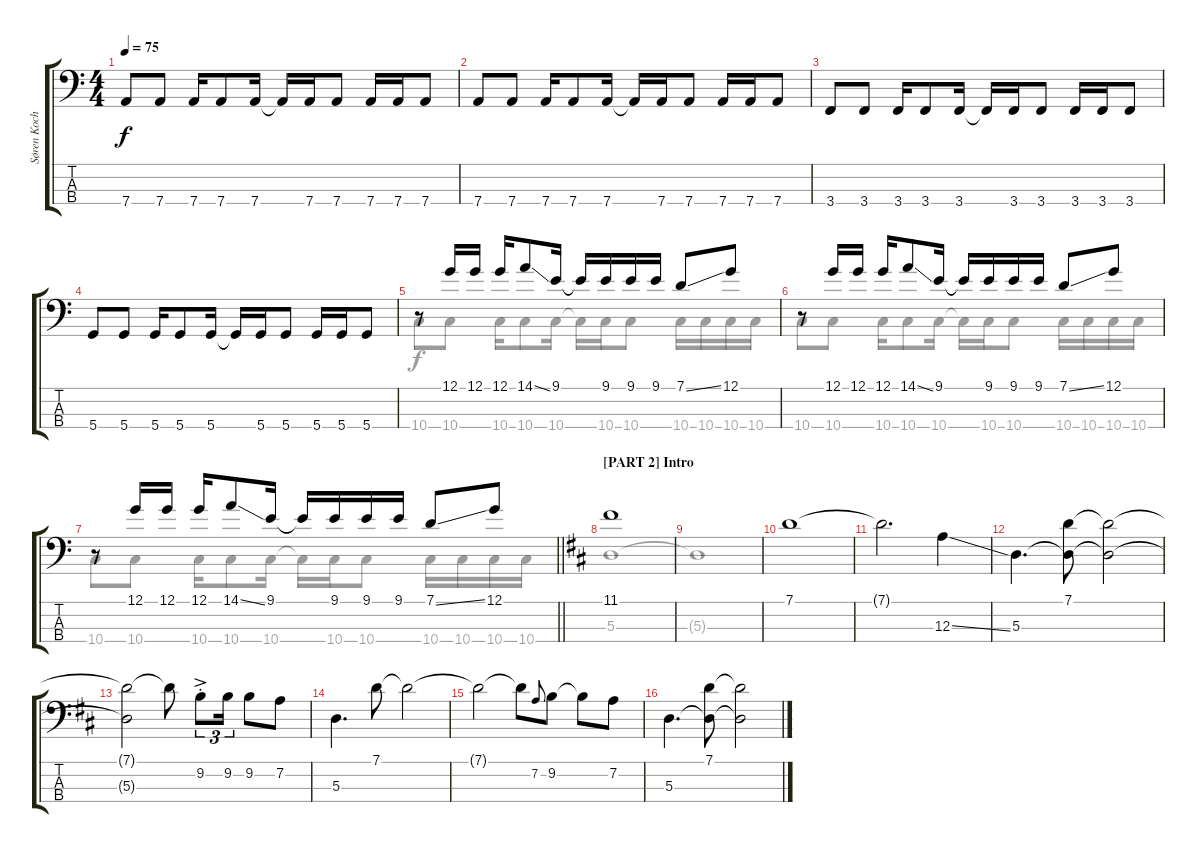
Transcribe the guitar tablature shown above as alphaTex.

\track ("Søren Koch" "Søren Koch") {instrument electricbasspick}
\staff {score tabs}
\tuning (G2 D2 A1 D1) {hide}
\voice
\ts (4 4)
\tempo 75
\clef f4
\ks aminor
7.4.8{dy f} 7.4.8 7.4.16 7.4.8 7.4.16 7.4{t}.16 7.4.16 7.4.8 7.4.16 7.4.16 7.4.8 |
7.4.8 7.4.8 7.4.16 7.4.8 7.4.16 7.4{t}.16 7.4.16 7.4.8 7.4.16 7.4.16 7.4.8 |
3.4.8 3.4.8 3.4.16 3.4.8 3.4.16 3.4{t}.16 3.4.16 3.4.8 3.4.16 3.4.16 3.4.8 |
5.4.8 5.4.8 5.4.16 5.4.8 5.4.16 5.4{t}.16 5.4.16 5.4.8 5.4.16 5.4.16 5.4.8 |
r.8 12.1.16 12.1.16 12.1.16 14.1{ss}.8 9.1.16 9.1{t}.16 9.1.16 9.1.16 9.1.16 7.1{ss}.8 12.1.8 |
r.8 12.1.16 12.1.16 12.1.16 14.1{ss}.8 9.1.16 9.1{t}.16 9.1.16 9.1.16 9.1.16 7.1{ss}.8 12.1.8 |
\barLineRight lightlight
r.8 12.1.16 12.1.16 12.1.16 14.1{ss}.8 9.1.16 9.1{t}.16 9.1.16 9.1.16 9.1.16 7.1{ss}.8 12.1.8 |
\section ("" "[PART 2] Intro")
\ks d
11.1.1 |
|
7.1.1 |
7.1{t}.2{d} 12.3{ss}.4 |
5.3.4{d} (7.1 5.3{t}).8 (7.1{t} 5.3{t}).2 |
(7.1{t} 5.3{t}).2 7.1{t}.8 9.2{ac st}.8{tu (3 2)} 9.2.16{tu (3 2)} 9.2.8 7.2.8 |
5.3.4{d} 7.1.8 7.1{t}.2 |
7.1{t}.2 7.1{t}.8 7.2.8{gr onbeat} 9.2.8 9.2{t}.8 7.2.8 |
5.3.4{d} (7.1 5.3{t}).8 (7.1{t} 5.3{t}).2
\voice
\clef f4
\ottava regular
\simile none
\ks aminor
|
|
|
|
10.4.8 10.4.8 10.4.16 10.4.8 10.4.16 10.4{t}.16 10.4.16 10.4.8 10.4.16 10.4.16 10.4.16 10.4.16 |
10.4.8 10.4.8 10.4.16 10.4.8 10.4.16 10.4{t}.16 10.4.16 10.4.8 10.4.16 10.4.16 10.4.16 10.4.16 |
\barLineRight lightlight
10.4.8 10.4.8 10.4.16 10.4.8 10.4.16 10.4{t}.16 10.4.16 10.4.8 10.4.16 10.4.16 10.4.16 10.4.16 |
\ks d
5.3.1 |
5.3{t}.1 |
|
|
|
|
|
|
